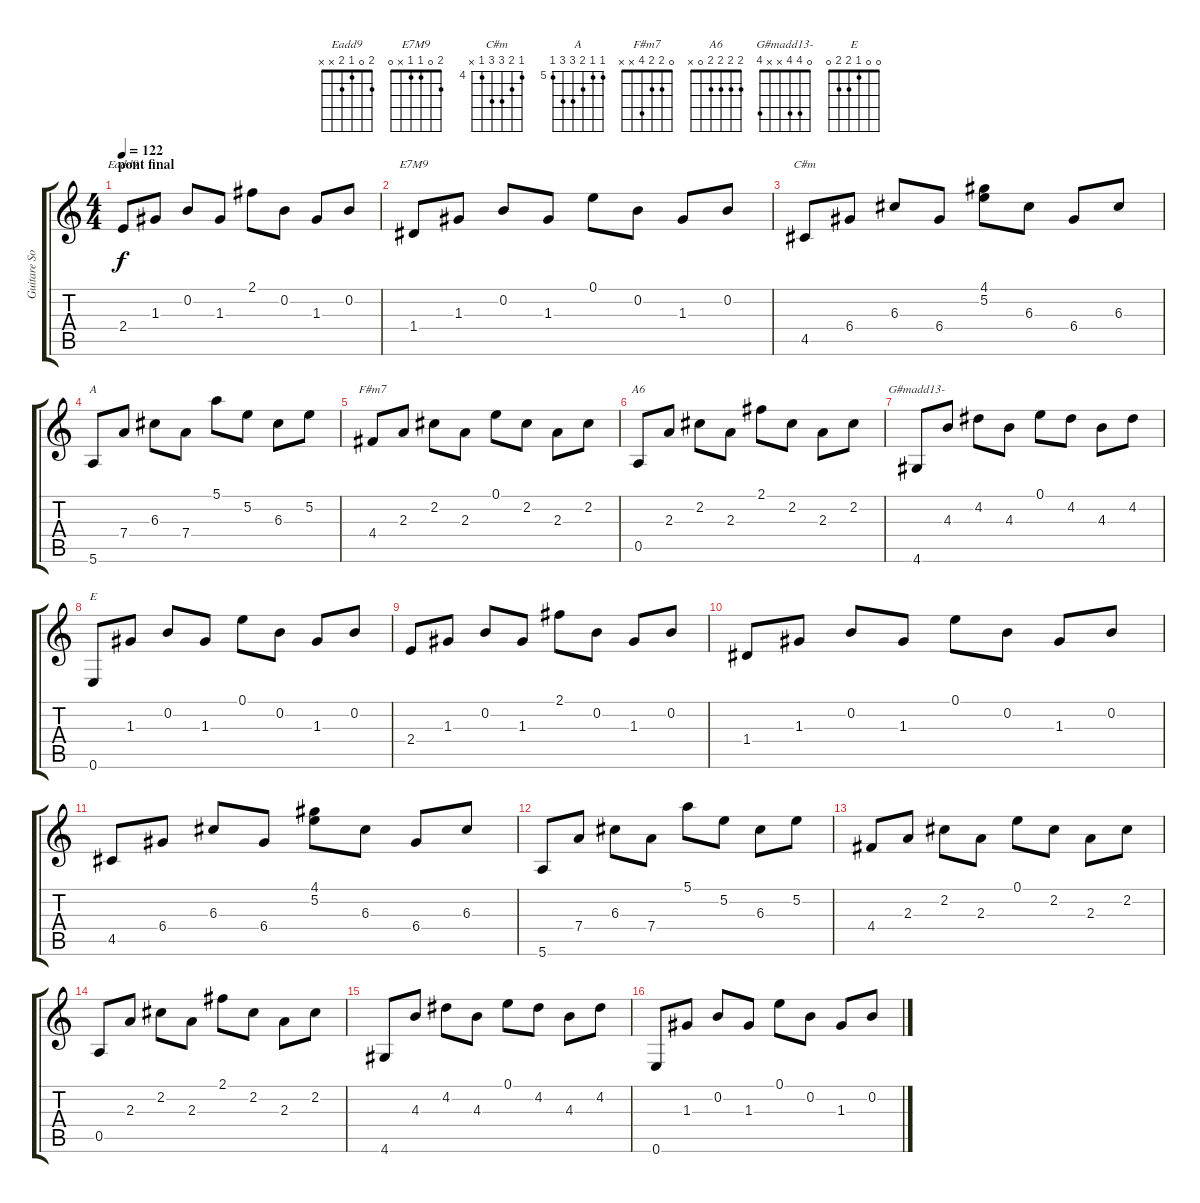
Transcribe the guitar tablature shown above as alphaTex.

\track ("Guitare Son Clair" "Guitare So") {instrument electricguitarmuted}
\staff {score tabs}
\tuning (E4 B3 G3 D3 A2 E2) {hide}
\chord ("Eadd9" 2 0 1 2 x x)
\chord ("E7M9" 2 0 1 1 x 0)
\chord ("C#m" 4 5 6 6 4 x) {firstfret 4}
\chord ("A" 5 5 6 7 7 5) {firstfret 5}
\chord ("F#m7" 0 2 2 4 x x)
\chord ("A6" 2 2 2 2 0 x)
\chord ("G#madd13-" 0 4 4 x x 4)
\chord ("E" 0 0 1 2 2 0)
\ts (4 4)
\section ("" "pont final")
\tempo 122
\clef g2
\ks c
2.4.8{ch "Eadd9" dy f} 1.3.8 0.2.8 1.3.8 2.1.8 0.2.8 1.3.8 0.2.8 |
1.4.8{ch "E7M9"} 1.3.8 0.2.8 1.3.8 0.1.8 0.2.8 1.3.8 0.2.8 |
4.5.8{ch "C#m"} 6.4.8 6.3.8 6.4.8 (4.1 5.2).8 6.3.8 6.4.8 6.3.8 |
5.6.8{ch "A"} 7.4.8 6.3.8 7.4.8 5.1.8 5.2.8 6.3.8 5.2.8 |
4.4.8{ch "F#m7"} 2.3.8 2.2.8 2.3.8 0.1.8 2.2.8 2.3.8 2.2.8 |
0.5.8{ch "A6"} 2.3.8 2.2.8 2.3.8 2.1.8 2.2.8 2.3.8 2.2.8 |
4.6.8{ch "G#madd13-"} 4.3.8 4.2.8 4.3.8 0.1.8 4.2.8 4.3.8 4.2.8 |
0.6.8{ch "E"} 1.3.8 0.2.8 1.3.8 0.1.8 0.2.8 1.3.8 0.2.8 |
2.4.8 1.3.8 0.2.8 1.3.8 2.1.8 0.2.8 1.3.8 0.2.8 |
1.4.8 1.3.8 0.2.8 1.3.8 0.1.8 0.2.8 1.3.8 0.2.8 |
4.5.8 6.4.8 6.3.8 6.4.8 (4.1 5.2).8 6.3.8 6.4.8 6.3.8 |
5.6.8 7.4.8 6.3.8 7.4.8 5.1.8 5.2.8 6.3.8 5.2.8 |
4.4.8 2.3.8 2.2.8 2.3.8 0.1.8 2.2.8 2.3.8 2.2.8 |
0.5.8 2.3.8 2.2.8 2.3.8 2.1.8 2.2.8 2.3.8 2.2.8 |
4.6.8 4.3.8 4.2.8 4.3.8 0.1.8 4.2.8 4.3.8 4.2.8 |
0.6.8 1.3.8 0.2.8 1.3.8 0.1.8 0.2.8 1.3.8 0.2.8
